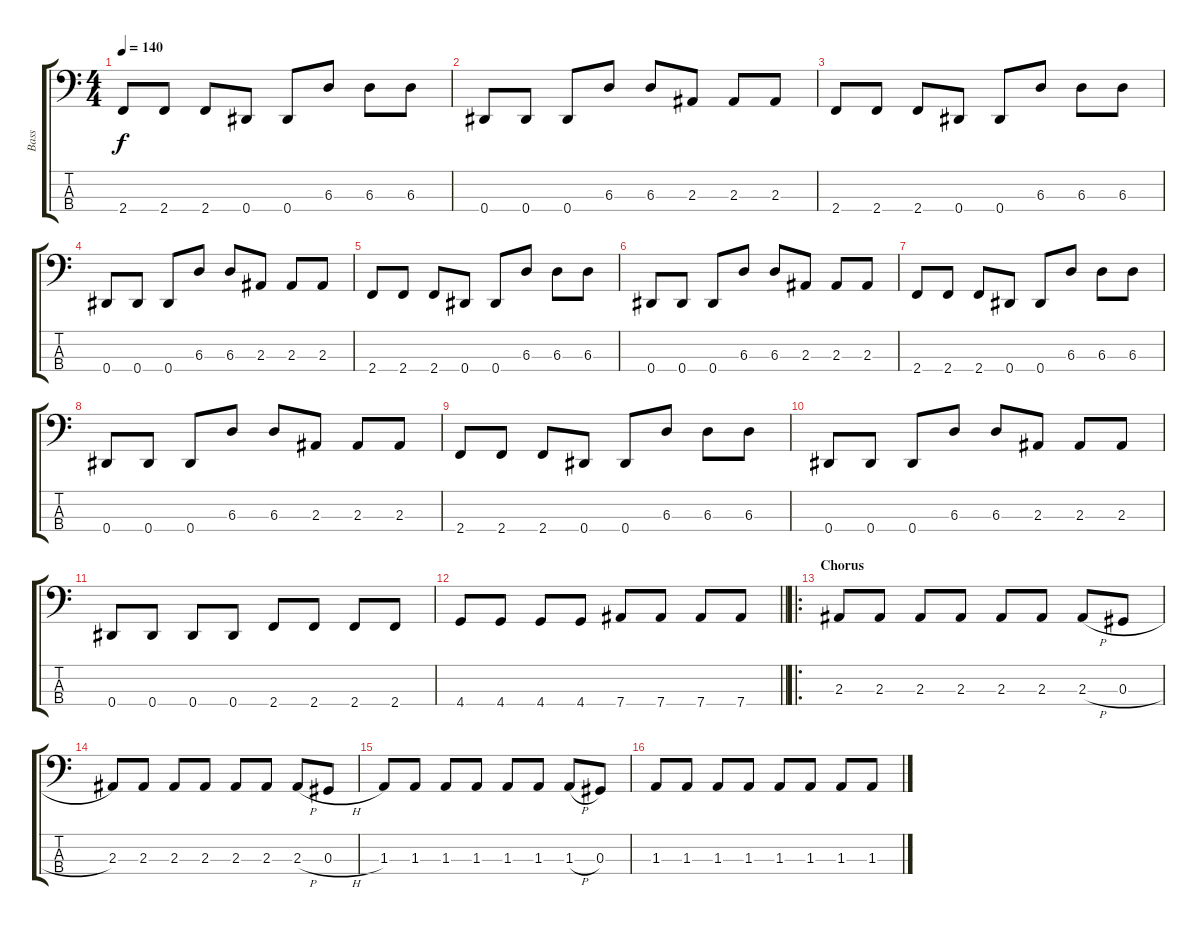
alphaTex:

\track ("Bass" "Bass") {instrument electricbasspick}
\staff {score tabs}
\tuning (Gb2 Db2 Ab1 Eb1) {hide}
\ts (4 4)
\tempo 140
\clef f4
\ks c
2.4.8{dy f} 2.4.8 2.4.8 0.4.8 0.4.8 6.3.8 6.3.8 6.3.8 |
0.4.8 0.4.8 0.4.8 6.3.8 6.3.8 2.3.8 2.3.8 2.3.8 |
2.4.8 2.4.8 2.4.8 0.4.8 0.4.8 6.3.8 6.3.8 6.3.8 |
0.4.8 0.4.8 0.4.8 6.3.8 6.3.8 2.3.8 2.3.8 2.3.8 |
2.4.8 2.4.8 2.4.8 0.4.8 0.4.8 6.3.8 6.3.8 6.3.8 |
0.4.8 0.4.8 0.4.8 6.3.8 6.3.8 2.3.8 2.3.8 2.3.8 |
2.4.8 2.4.8 2.4.8 0.4.8 0.4.8 6.3.8 6.3.8 6.3.8 |
0.4.8 0.4.8 0.4.8 6.3.8 6.3.8 2.3.8 2.3.8 2.3.8 |
2.4.8 2.4.8 2.4.8 0.4.8 0.4.8 6.3.8 6.3.8 6.3.8 |
0.4.8 0.4.8 0.4.8 6.3.8 6.3.8 2.3.8 2.3.8 2.3.8 |
0.4.8 0.4.8 0.4.8 0.4.8 2.4.8 2.4.8 2.4.8 2.4.8 |
\barLineRight lightlight
4.4.8 4.4.8 4.4.8 4.4.8 7.4.8 7.4.8 7.4.8 7.4.8 |
\ro
\section ("" "Chorus")
2.3.8 2.3.8 2.3.8 2.3.8 2.3.8 2.3.8 2.3{h}.8 0.3{h}.8 |
2.3.8 2.3.8 2.3.8 2.3.8 2.3.8 2.3.8 2.3{h}.8 0.3{h}.8 |
1.3.8 1.3.8 1.3.8 1.3.8 1.3.8 1.3.8 1.3{h}.8 0.3.8 |
1.3.8 1.3.8 1.3.8 1.3.8 1.3.8 1.3.8 1.3.8 1.3.8
